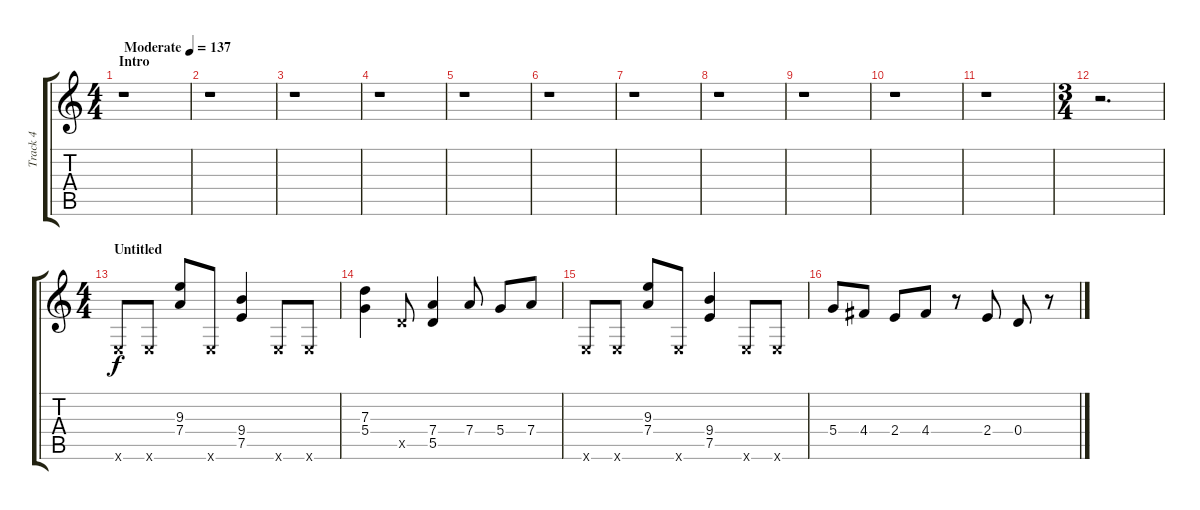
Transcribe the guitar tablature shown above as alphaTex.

\track ("Track 4" "Track 4") {instrument distortionguitar}
\staff {score tabs}
\tuning (E4 B3 G3 D3 A2 E2) {hide}
\ts (4 4)
\section ("" "Intro")
\tempo (137 "Moderate")
\clef g2
\ks c
r.1{dy f instrument distortionguitar} |
r.1 |
r.1 |
r.1 |
r.1 |
r.1 |
r.1 |
r.1 |
r.1 |
r.1 |
r.1 |
\ts (3 4)
r.2{d} |
\ts (4 4)
\section ("" "Untitled")
0.6{x}.8 0.6{x}.8 (9.3 7.4).8 0.6{x}.8 (9.4 7.5).4 0.6{x}.8 0.6{x}.8 |
(7.3 5.4).4 5.5{x}.8 (7.4 5.5).4 7.4.8 5.4.8 7.4.8 |
0.6{x}.8 0.6{x}.8 (9.3 7.4).8 0.6{x}.8 (9.4 7.5).4 0.6{x}.8 0.6{x}.8 |
5.4.8 4.4.8 2.4.8 4.4.8 r.8 2.4.8 0.4.8 r.8
